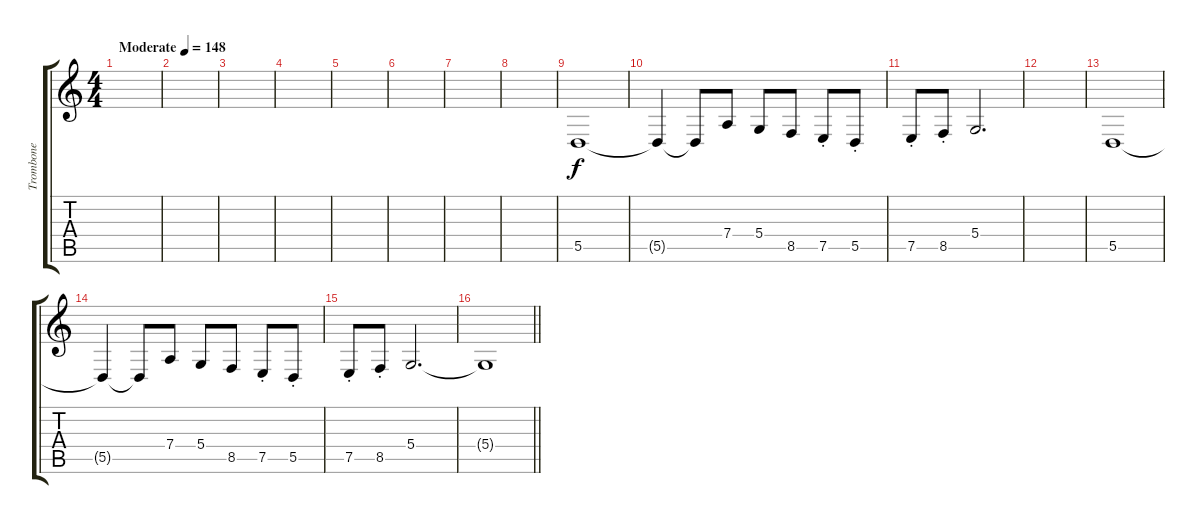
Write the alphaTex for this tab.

\track ("Trombone" "Trombone") {instrument trombone}
\staff {score tabs}
\tuning (E4 B3 G3 D3 A2 E2) {hide}
\ts (4 4)
\tempo (148 "Moderate")
\clef g2
\ks c
|
|
|
|
|
|
|
|
5.5.1 |
5.5{t}.4 5.5{t}.8 7.4.8 5.4.8 8.5.8 7.5{st}.8 5.5{st}.8 |
7.5{st}.8 8.5{st}.8 5.4.2{d} |
|
5.5.1 |
5.5{t}.4 5.5{t}.8 7.4.8 5.4.8 8.5.8 7.5{st}.8 5.5{st}.8 |
7.5{st}.8 8.5{st}.8 5.4.2{d} |
\barLineRight lightlight
5.4{t}.1
